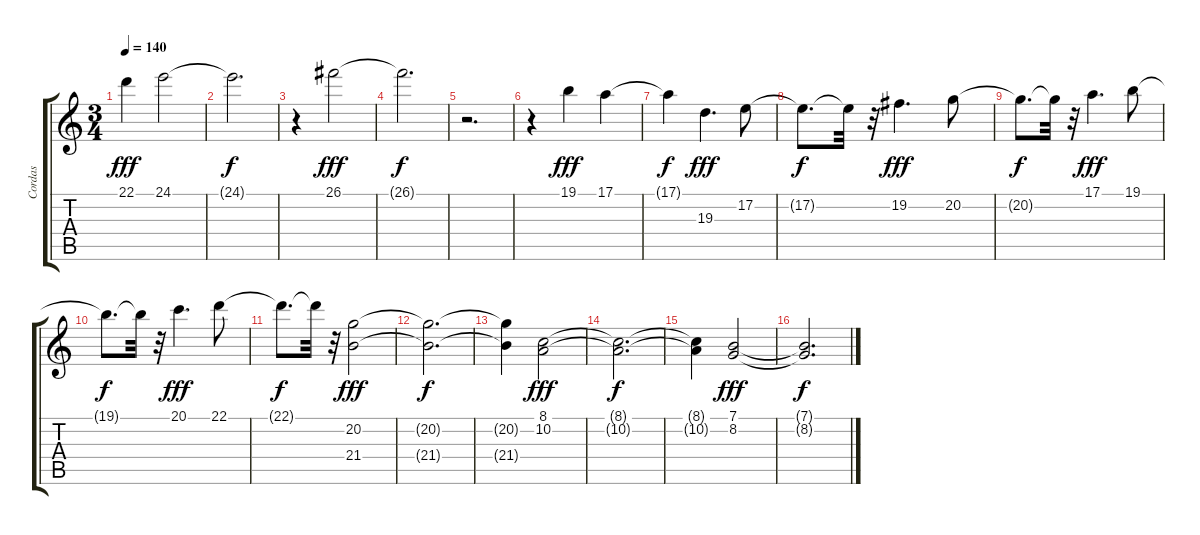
\track ("Cordas" "Cordas") {instrument stringensemble2}
\staff {score tabs}
\tuning (E4 B3 G3 D3 A2 E2) {hide}
\ts (3 4)
\tempo 140
\clef g2
\ks c
22.1.4{dy fff} 24.1.2 |
24.1{t}.2{d dy f} |
r.4 26.1.2{dy fff} |
26.1{t}.2{d dy f} |
r.2{d} |
r.4 19.1.4{dy fff} 17.1.4 |
17.1{t}.4{dy f} 19.3.4{d dy fff} 17.2.8 |
17.2{t}.8{d dy f} 17.2{t}.32 r.32 19.2.4{d dy fff} 20.2.8 |
20.2{t}.8{d dy f} 20.2{t}.32 r.32 17.1.4{d dy fff} 19.1.8 |
19.1{t}.8{d dy f} 19.1{t}.32 r.32 20.1.4{d dy fff} 22.1.8 |
22.1{t}.8{d dy f} 22.1{t}.32 r.32 (20.2 21.4).2{dy fff} |
(20.2{t} 21.4{t}).2{d dy f} |
(20.2{t} 21.4{t}).4 (8.1 10.2).2{dy fff} |
(8.1{t} 10.2{t}).2{d dy f} |
(8.1{t} 10.2{t}).4 (7.1 8.2).2{dy fff} |
(7.1{t} 8.2{t}).2{d dy f}
